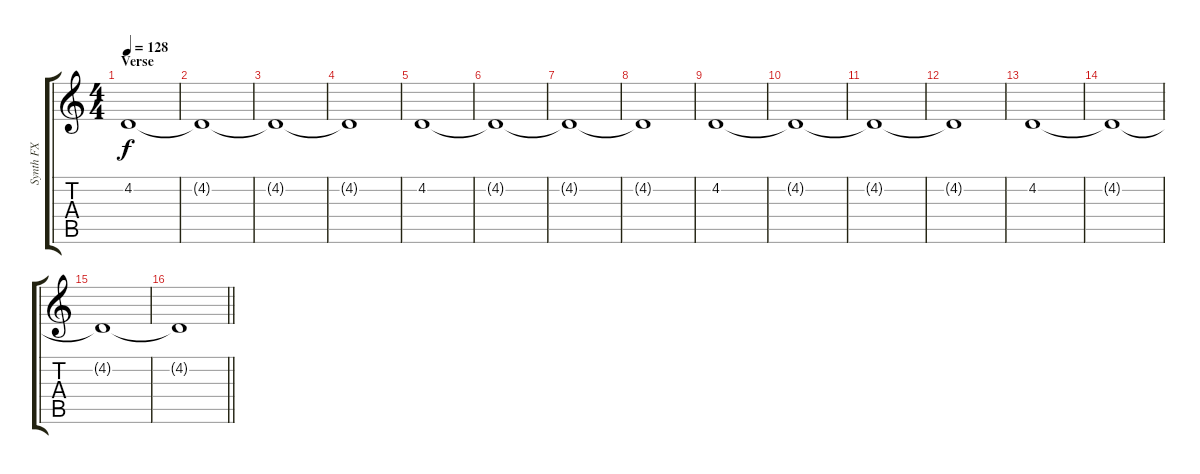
\track ("Synth FX" "Synth FX") {instrument pad4choir}
\staff {score tabs}
\tuning (Eb4 Bb3 Gb3 Db3 Ab2 Db2) {hide}
\ts (4 4)
\section ("" "Verse")
\tempo 128
\clef g2
\ks c
4.2.1{dy f} |
4.2{t}.1 |
4.2{t}.1 |
4.2{t}.1 |
4.2.1 |
4.2{t}.1 |
4.2{t}.1 |
4.2{t}.1 |
4.2.1 |
4.2{t}.1 |
4.2{t}.1 |
4.2{t}.1 |
4.2.1 |
4.2{t}.1 |
4.2{t}.1 |
\barLineRight lightlight
4.2{t}.1
